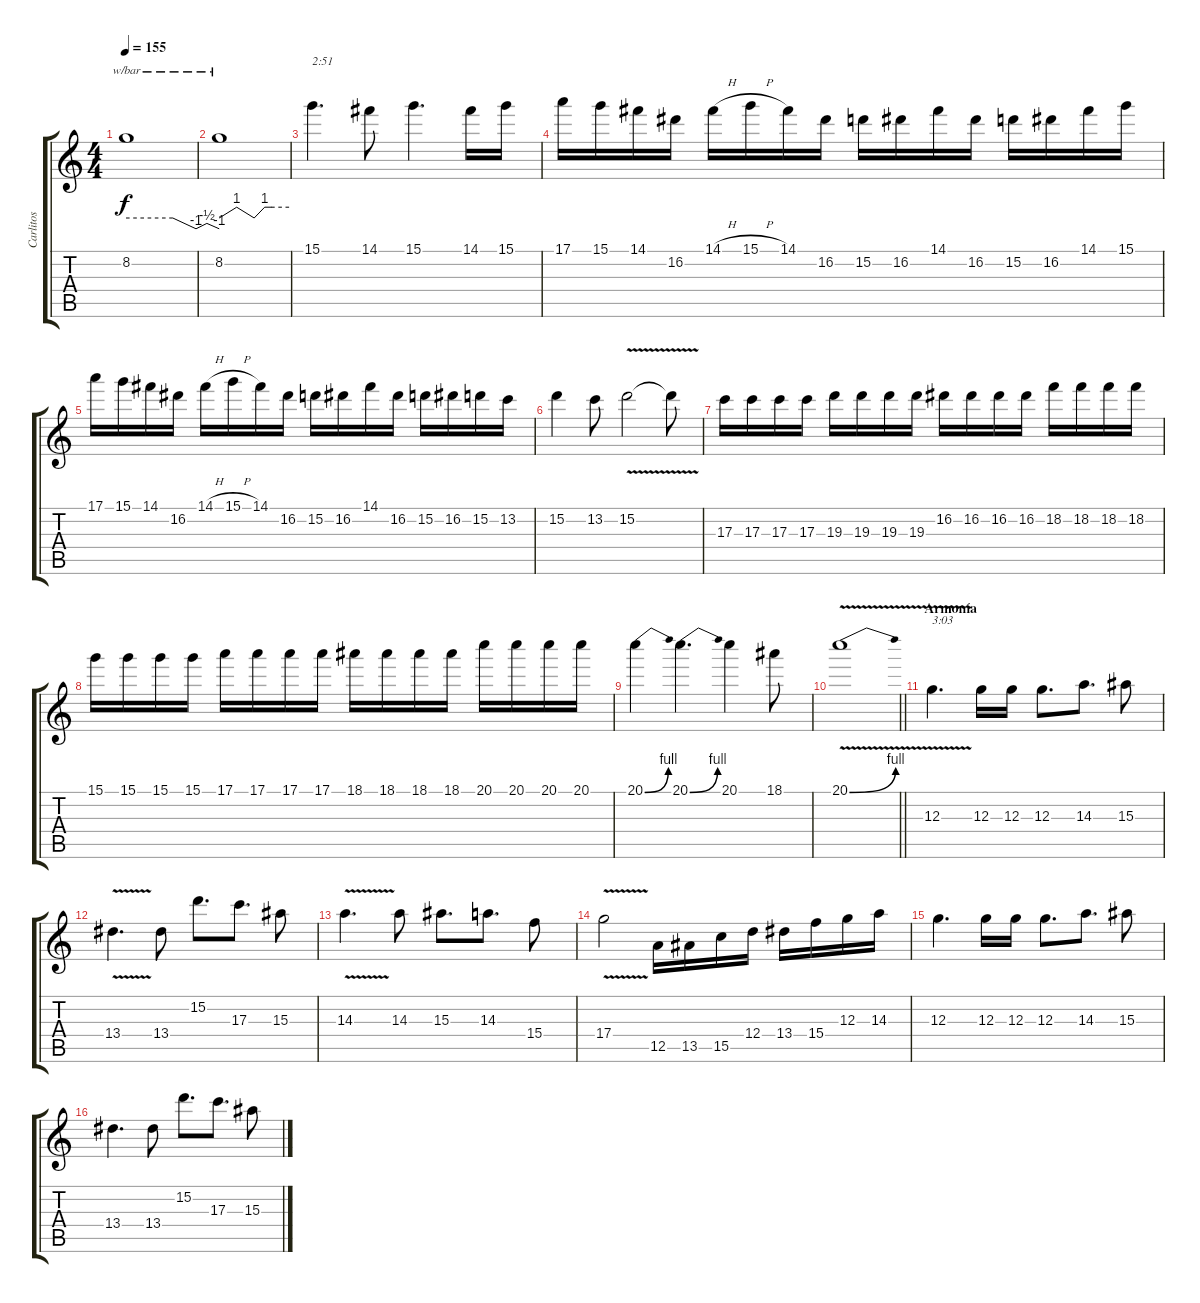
\track ("Carlitos" "Carlitos") {instrument distortionguitar}
\staff {score tabs}
\tuning (E4 B3 G3 D3 A2 E2) {hide}
\ts (4 4)
\tempo 155
\clef g2
\ks c
8.2.1{tbe (custom default 0 0 30 0 45 -4 52 -2 60 -4) dy f} |
8.2.1{tbe (custom default 0 0 15 4 30 0 39 4 45 4 60 4)} |
15.1.4{d txt "2:51"} 14.1.8 15.1.4{d} 14.1.16 15.1.16 |
17.1.16 15.1.16 14.1.16 16.2.16 14.1{h}.16 15.1{h}.16 14.1.16 16.2.16 15.2.16 16.2.16 14.1.16 16.2.16 15.2.16 16.2.16 14.1.16 15.1.16 |
17.1.16 15.1.16 14.1.16 16.2.16 14.1{h}.16 15.1{h}.16 14.1.16 16.2.16 15.2.16 16.2.16 14.1.16 16.2.16 15.2.16 16.2.16 15.2.16 13.2.16 |
15.2.4 13.2.8 15.2{v}.2 15.2{t}.8 |
17.3.16 17.3.16 17.3.16 17.3.16 19.3.16 19.3.16 19.3.16 19.3.16 16.2.16 16.2.16 16.2.16 16.2.16 18.2.16 18.2.16 18.2.16 18.2.16 |
15.1.16 15.1.16 15.1.16 15.1.16 17.1.16 17.1.16 17.1.16 17.1.16 18.1.16 18.1.16 18.1.16 18.1.16 20.1.16 20.1.16 20.1.16 20.1.16 |
20.1{be (bend 0 0 60 4)}.4 20.1{be (bend 0 0 60 4)}.4{d} 20.1.4 18.1.8 |
\barLineRight lightlight
20.1{be (bend 0 0 60 4) v}.1 |
\section ("" "Armonía")
12.3{v}.4{d txt "3:03" volume 13 balance 13} 12.3.16 12.3.16 12.3.8{d} 14.3.8{d} 15.3.8 |
13.4{v}.4{d} 13.4.8 15.2.8{d} 17.3.8{d} 15.3.8 |
14.3{v}.4{d} 14.3.8 15.3.8{d} 14.3.8{d} 15.4.8 |
17.4{v}.2 12.5.16 13.5.16 15.5.16 12.4.16 13.4.16 15.4.16 12.3.16 14.3.16 |
12.3.4{d} 12.3.16 12.3.16 12.3.8{d} 14.3.8{d} 15.3.8 |
13.4.4{d} 13.4.8 15.2.8{d} 17.3.8{d} 15.3.8
